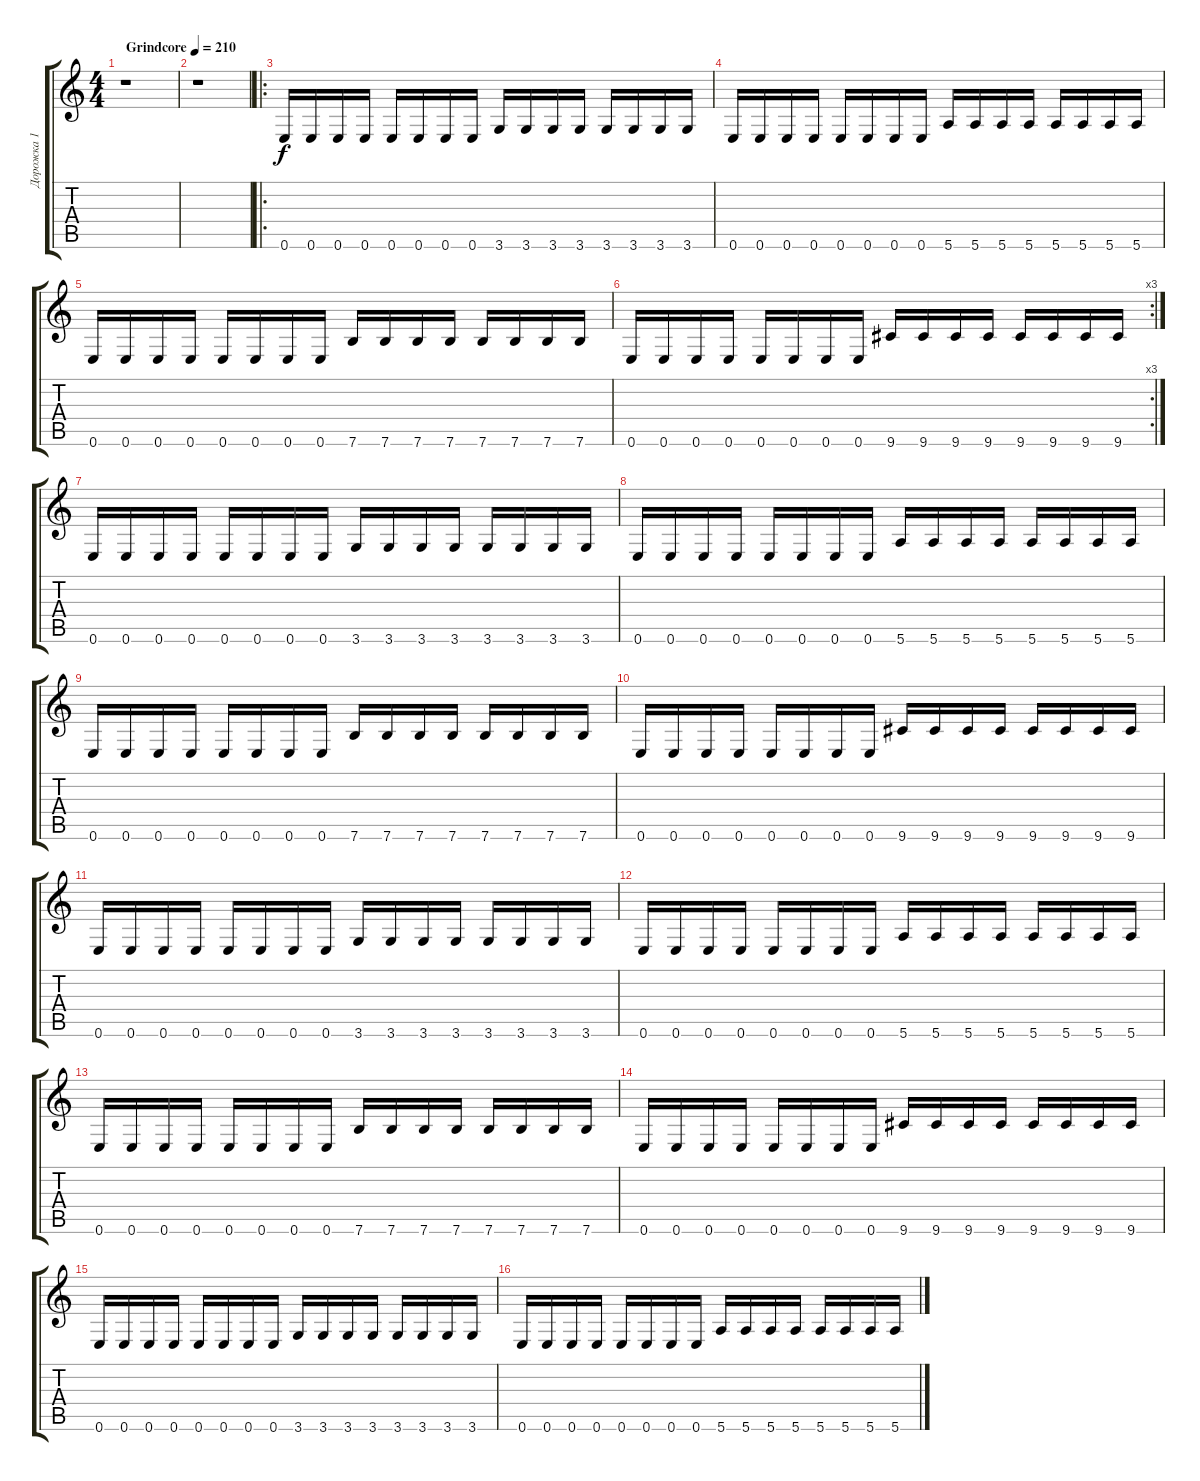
\track ("Дорожка 1" "Дорожка 1") {instrument distortionguitar}
\staff {score tabs}
\tuning (E4 B3 G3 D3 A2 E2) {hide}
\ts (4 4)
\tempo (210 "Grindcore")
\clef g2
\ks c
r.1{dy f instrument distortionguitar} |
r.1 |
\ro
0.6.16 0.6.16 0.6.16 0.6.16 0.6.16 0.6.16 0.6.16 0.6.16 3.6.16 3.6.16 3.6.16 3.6.16 3.6.16 3.6.16 3.6.16 3.6.16 |
0.6.16 0.6.16 0.6.16 0.6.16 0.6.16 0.6.16 0.6.16 0.6.16 5.6.16 5.6.16 5.6.16 5.6.16 5.6.16 5.6.16 5.6.16 5.6.16 |
0.6.16 0.6.16 0.6.16 0.6.16 0.6.16 0.6.16 0.6.16 0.6.16 7.6.16 7.6.16 7.6.16 7.6.16 7.6.16 7.6.16 7.6.16 7.6.16 |
\rc 3
0.6.16 0.6.16 0.6.16 0.6.16 0.6.16 0.6.16 0.6.16 0.6.16 9.6.16 9.6.16 9.6.16 9.6.16 9.6.16 9.6.16 9.6.16 9.6.16 |
0.6.16 0.6.16 0.6.16 0.6.16 0.6.16 0.6.16 0.6.16 0.6.16 3.6.16 3.6.16 3.6.16 3.6.16 3.6.16 3.6.16 3.6.16 3.6.16 |
0.6.16 0.6.16 0.6.16 0.6.16 0.6.16 0.6.16 0.6.16 0.6.16 5.6.16 5.6.16 5.6.16 5.6.16 5.6.16 5.6.16 5.6.16 5.6.16 |
0.6.16 0.6.16 0.6.16 0.6.16 0.6.16 0.6.16 0.6.16 0.6.16 7.6.16 7.6.16 7.6.16 7.6.16 7.6.16 7.6.16 7.6.16 7.6.16 |
0.6.16 0.6.16 0.6.16 0.6.16 0.6.16 0.6.16 0.6.16 0.6.16 9.6.16 9.6.16 9.6.16 9.6.16 9.6.16 9.6.16 9.6.16 9.6.16 |
0.6.16 0.6.16 0.6.16 0.6.16 0.6.16 0.6.16 0.6.16 0.6.16 3.6.16 3.6.16 3.6.16 3.6.16 3.6.16 3.6.16 3.6.16 3.6.16 |
0.6.16 0.6.16 0.6.16 0.6.16 0.6.16 0.6.16 0.6.16 0.6.16 5.6.16 5.6.16 5.6.16 5.6.16 5.6.16 5.6.16 5.6.16 5.6.16 |
0.6.16 0.6.16 0.6.16 0.6.16 0.6.16 0.6.16 0.6.16 0.6.16 7.6.16 7.6.16 7.6.16 7.6.16 7.6.16 7.6.16 7.6.16 7.6.16 |
0.6.16 0.6.16 0.6.16 0.6.16 0.6.16 0.6.16 0.6.16 0.6.16 9.6.16 9.6.16 9.6.16 9.6.16 9.6.16 9.6.16 9.6.16 9.6.16 |
0.6.16 0.6.16 0.6.16 0.6.16 0.6.16 0.6.16 0.6.16 0.6.16 3.6.16 3.6.16 3.6.16 3.6.16 3.6.16 3.6.16 3.6.16 3.6.16 |
0.6.16 0.6.16 0.6.16 0.6.16 0.6.16 0.6.16 0.6.16 0.6.16 5.6.16 5.6.16 5.6.16 5.6.16 5.6.16 5.6.16 5.6.16 5.6.16
